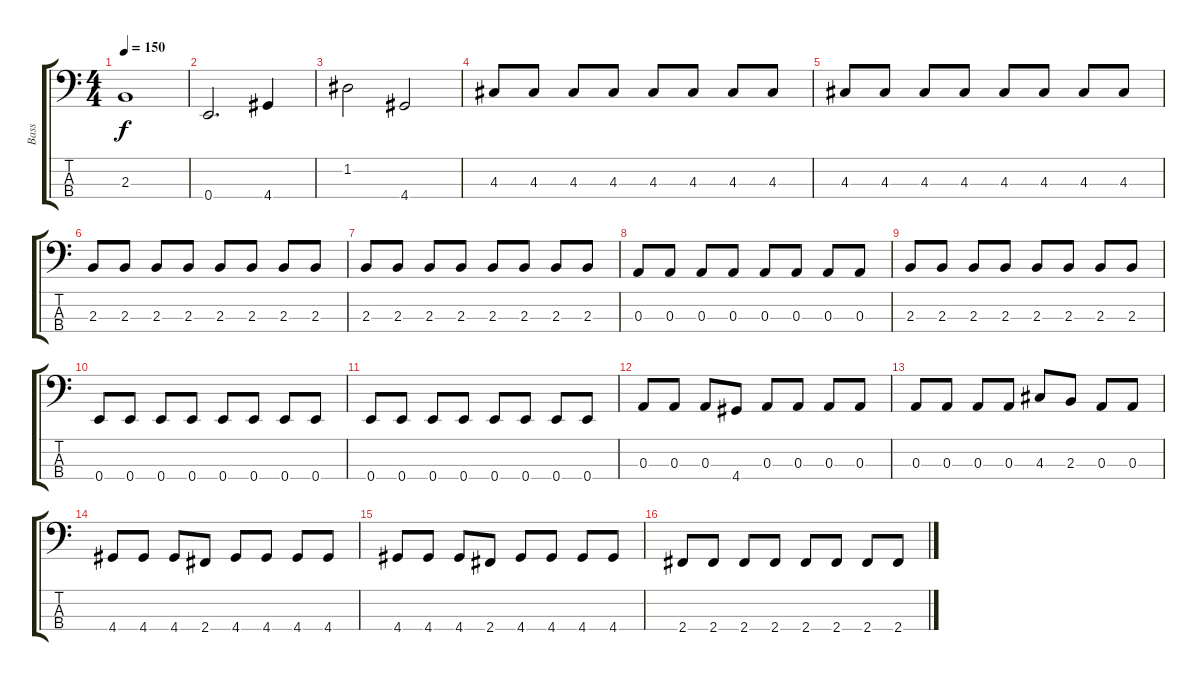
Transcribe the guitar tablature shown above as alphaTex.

\track ("Bass" "Bass") {instrument electricbassfinger}
\staff {score tabs}
\tuning (G2 D2 A1 E1) {hide}
\ts (4 4)
\tempo 150
\clef f4
\ks c
2.3.1{dy f} |
0.4.2{d} 4.4.4 |
1.2.2 4.4.2 |
4.3.8 4.3.8 4.3.8 4.3.8 4.3.8 4.3.8 4.3.8 4.3.8 |
4.3.8 4.3.8 4.3.8 4.3.8 4.3.8 4.3.8 4.3.8 4.3.8 |
2.3.8 2.3.8 2.3.8 2.3.8 2.3.8 2.3.8 2.3.8 2.3.8 |
2.3.8 2.3.8 2.3.8 2.3.8 2.3.8 2.3.8 2.3.8 2.3.8 |
0.3.8 0.3.8 0.3.8 0.3.8 0.3.8 0.3.8 0.3.8 0.3.8 |
2.3.8 2.3.8 2.3.8 2.3.8 2.3.8 2.3.8 2.3.8 2.3.8 |
0.4.8 0.4.8 0.4.8 0.4.8 0.4.8 0.4.8 0.4.8 0.4.8 |
0.4.8 0.4.8 0.4.8 0.4.8 0.4.8 0.4.8 0.4.8 0.4.8 |
0.3.8 0.3.8 0.3.8 4.4.8 0.3.8 0.3.8 0.3.8 0.3.8 |
0.3.8 0.3.8 0.3.8 0.3.8 4.3.8 2.3.8 0.3.8 0.3.8 |
4.4.8 4.4.8 4.4.8 2.4.8 4.4.8 4.4.8 4.4.8 4.4.8 |
4.4.8 4.4.8 4.4.8 2.4.8 4.4.8 4.4.8 4.4.8 4.4.8 |
2.4.8 2.4.8 2.4.8 2.4.8 2.4.8 2.4.8 2.4.8 2.4.8
